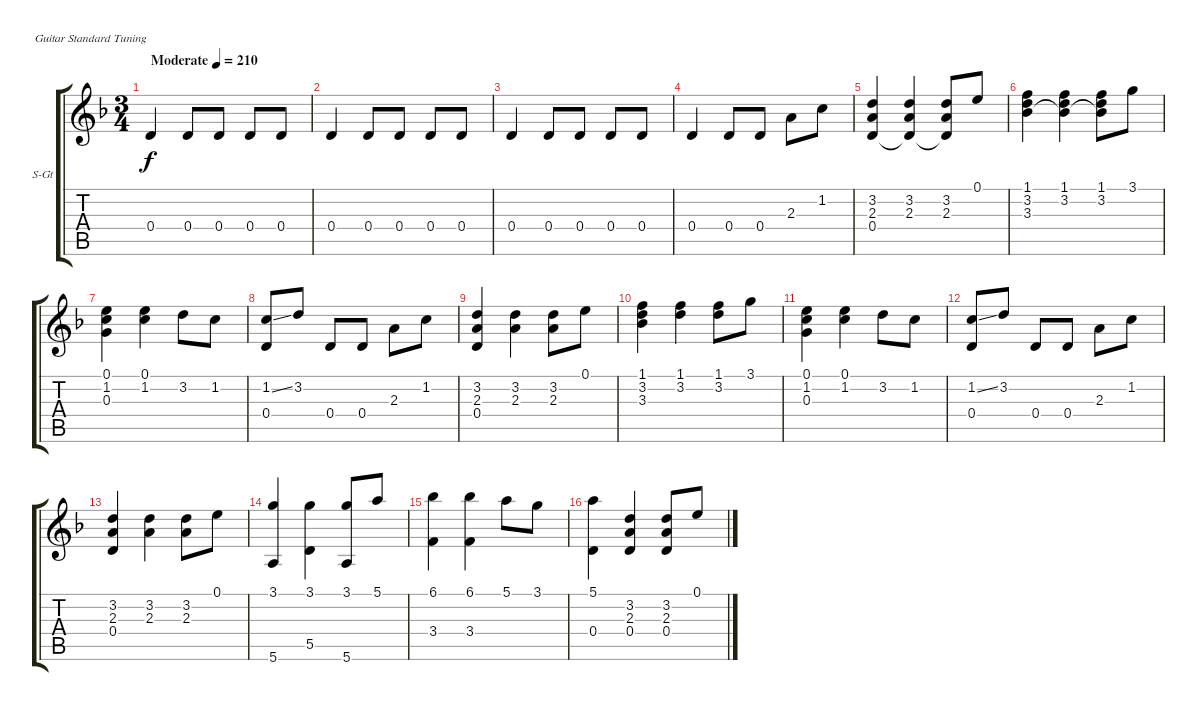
\bracketExtendMode groupsimilarinstruments
\firstSystemTrackNameOrientation horizontal
\otherSystemsTrackNameOrientation horizontal
\track ("Äîðîæêà 1" "S-Gt") {instrument acousticguitarsteel}
\staff {score tabs}
\tuning (E4 B3 G3 D3 A2 E2)
\ts (3 4)
\beaming (8 2 2 2)
\tempo (210 "Moderate")
\clef g2
\ks f
0.4.4{dy f instrument acousticguitarsteel} 0.4.8 0.4.8 0.4.8 0.4.8 |
0.4.4 0.4.8 0.4.8 0.4.8 0.4.8 |
0.4.4 0.4.8 0.4.8 0.4.8 0.4.8 |
0.4.4 0.4.8 0.4.8 2.3.8 1.2.8 |
(3.2 2.3 0.4).4 (3.2 2.3 0.4{t}).4 (3.2 2.3 0.4{t}).8 0.1.8 |
(1.1 3.2 3.3).4 (1.1 3.2 3.3{t}).4 (1.1 3.2 3.3{t}).8 3.1.8 |
(0.1 1.2 0.3).4 (0.1 1.2).4 3.2.8 1.2.8 |
(1.2{ss} 0.4).8 3.2.8 0.4.8 0.4.8 2.3.8 1.2.8 |
(3.2 2.3 0.4).4 (3.2 2.3).4 (3.2 2.3).8 0.1.8 |
(1.1 3.2 3.3).4 (1.1 3.2).4 (1.1 3.2).8 3.1.8 |
(0.1 1.2 0.3).4 (0.1 1.2).4 3.2.8 1.2.8 |
(1.2{ss} 0.4).8 3.2.8 0.4.8 0.4.8 2.3.8 1.2.8 |
(3.2 2.3 0.4).4 (3.2 2.3).4 (3.2 2.3).8 0.1.8 |
(3.1 5.6).4 (3.1 5.5).4 (3.1 5.6).8 5.1.8 |
(6.1 3.4).4 (6.1 3.4).4 5.1.8 3.1.8 |
(5.1 0.4).4 (3.2 2.3 0.4).4 (3.2 2.3 0.4).8 0.1.8
